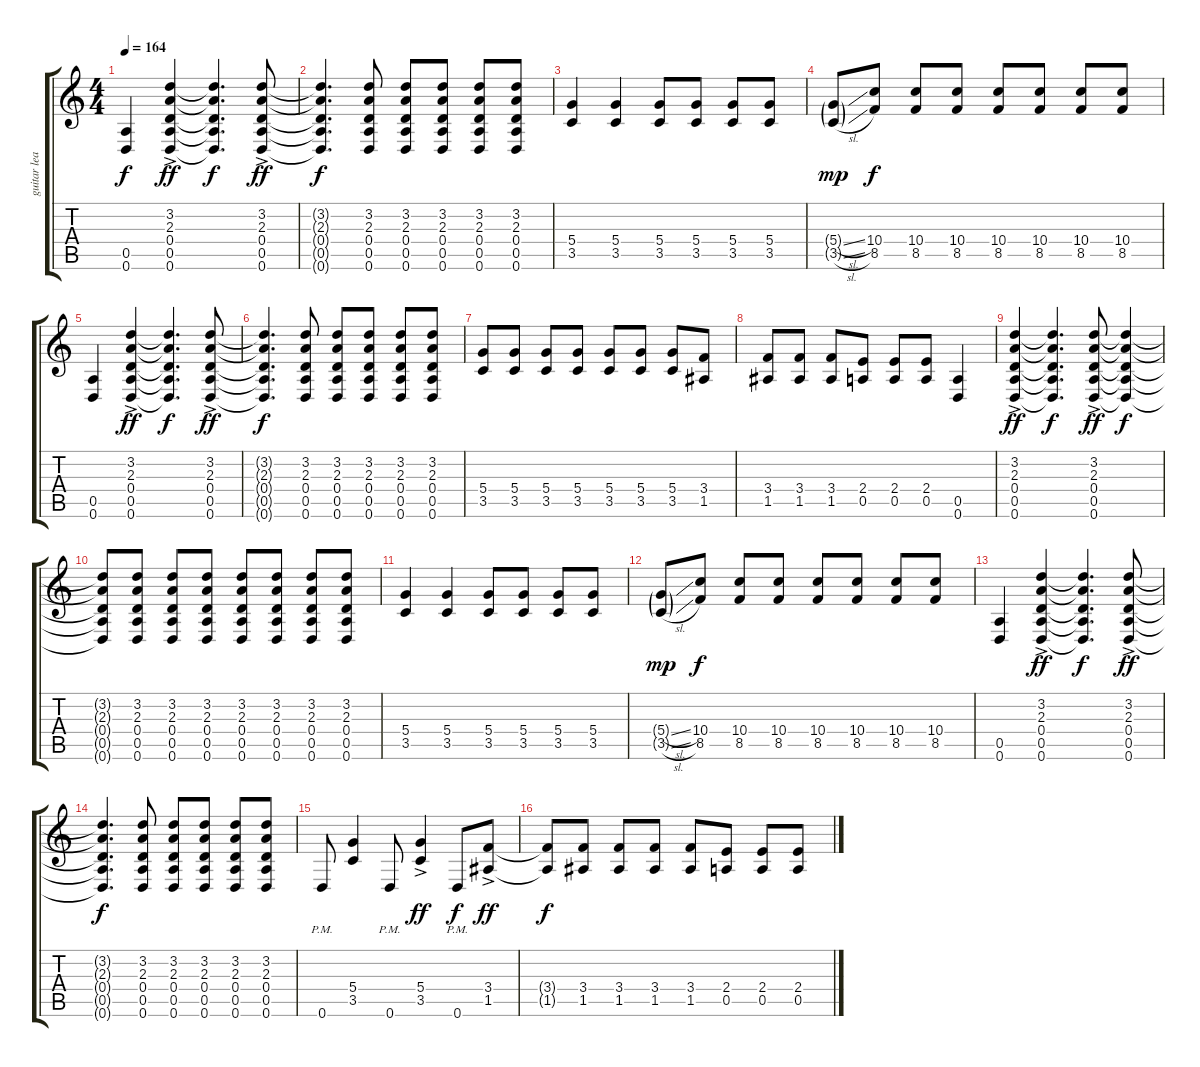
\track ("guitar lead" "guitar lea") {instrument distortionguitar}
\staff {score tabs}
\tuning (E4 B3 G3 D3 A2 D2) {hide}
\ts (4 4)
\tempo 164
\clef g2
\ks c
(0.5 0.6).4{dy f} (3.2 2.3 0.4{ac} 0.5 0.6).4{dy ff} (3.2{t} 2.3{t} 0.4{t} 0.5{t} 0.6{t}).4{d dy f} (3.2 2.3 0.4{ac} 0.5 0.6).8{dy ff} |
(3.2{t} 2.3{t} 0.4{t} 0.5{t} 0.6{t}).4{d dy f} (3.2 2.3 0.4 0.5 0.6).8 (3.2 2.3 0.4 0.5 0.6).8 (3.2 2.3 0.4 0.5 0.6).8 (3.2 2.3 0.4 0.5 0.6).8 (3.2 2.3 0.4 0.5 0.6).8 |
(5.4 3.5).4 (5.4 3.5).4 (5.4 3.5).8 (5.4 3.5).8 (5.4 3.5).8 (5.4 3.5).8 |
(5.4{sl g} 3.5{sl g}).8{dy mp} (10.4 8.5).8{dy f} (10.4 8.5).8 (10.4 8.5).8 (10.4 8.5).8 (10.4 8.5).8 (10.4 8.5).8 (10.4 8.5).8 |
(0.5 0.6).4 (3.2 2.3 0.4{ac} 0.5 0.6).4{dy ff} (3.2{t} 2.3{t} 0.4{t} 0.5{t} 0.6{t}).4{d dy f} (3.2 2.3 0.4{ac} 0.5 0.6).8{dy ff} |
(3.2{t} 2.3{t} 0.4{t} 0.5{t} 0.6{t}).4{d dy f} (3.2 2.3 0.4 0.5 0.6).8 (3.2 2.3 0.4 0.5 0.6).8 (3.2 2.3 0.4 0.5 0.6).8 (3.2 2.3 0.4 0.5 0.6).8 (3.2 2.3 0.4 0.5 0.6).8 |
(5.4 3.5).8 (5.4 3.5).8 (5.4 3.5).8 (5.4 3.5).8 (5.4 3.5).8 (5.4 3.5).8 (5.4 3.5).8 (3.4 1.5).8 |
(3.4 1.5).8 (3.4 1.5).8 (3.4 1.5).8 (2.4 0.5).8 (2.4 0.5).8 (2.4 0.5).8 (0.5 0.6).4 |
(3.2 2.3 0.4{ac} 0.5 0.6).4{dy ff} (3.2{t} 2.3{t} 0.4{t} 0.5{t} 0.6{t}).4{d dy f} (3.2 2.3 0.4{ac} 0.5 0.6).8{dy ff} (3.2{t} 2.3{t} 0.4{t} 0.5{t} 0.6{t}).4{dy f} |
(3.2{t} 2.3{t} 0.4{t} 0.5{t} 0.6{t}).8 (3.2 2.3 0.4 0.5 0.6).8 (3.2 2.3 0.4 0.5 0.6).8 (3.2 2.3 0.4 0.5 0.6).8 (3.2 2.3 0.4 0.5 0.6).8 (3.2 2.3 0.4 0.5 0.6).8 (3.2 2.3 0.4 0.5 0.6).8 (3.2 2.3 0.4 0.5 0.6).8 |
(5.4 3.5).4 (5.4 3.5).4 (5.4 3.5).8 (5.4 3.5).8 (5.4 3.5).8 (5.4 3.5).8 |
(5.4{sl g} 3.5{sl g}).8{dy mp} (10.4 8.5).8{dy f} (10.4 8.5).8 (10.4 8.5).8 (10.4 8.5).8 (10.4 8.5).8 (10.4 8.5).8 (10.4 8.5).8 |
(0.5 0.6).4 (3.2 2.3 0.4{ac} 0.5 0.6).4{dy ff} (3.2{t} 2.3{t} 0.4{t} 0.5{t} 0.6{t}).4{d dy f} (3.2 2.3 0.4{ac} 0.5 0.6).8{dy ff} |
(3.2{t} 2.3{t} 0.4{t} 0.5{t} 0.6{t}).4{d dy f} (3.2 2.3 0.4 0.5 0.6).8 (3.2 2.3 0.4 0.5 0.6).8 (3.2 2.3 0.4 0.5 0.6).8 (3.2 2.3 0.4 0.5 0.6).8 (3.2 2.3 0.4 0.5 0.6).8 |
0.6{pm}.8 (5.4 3.5).4 0.6{pm}.8 (5.4{ac} 3.5).4{dy ff} 0.6{pm}.8{dy f} (3.4 1.5{ac}).8{dy ff} |
(3.4{t} 1.5{t}).8{dy f} (3.4 1.5).8 (3.4 1.5).8 (3.4 1.5).8 (3.4 1.5).8 (2.4 0.5).8 (2.4 0.5).8 (2.4 0.5).8
